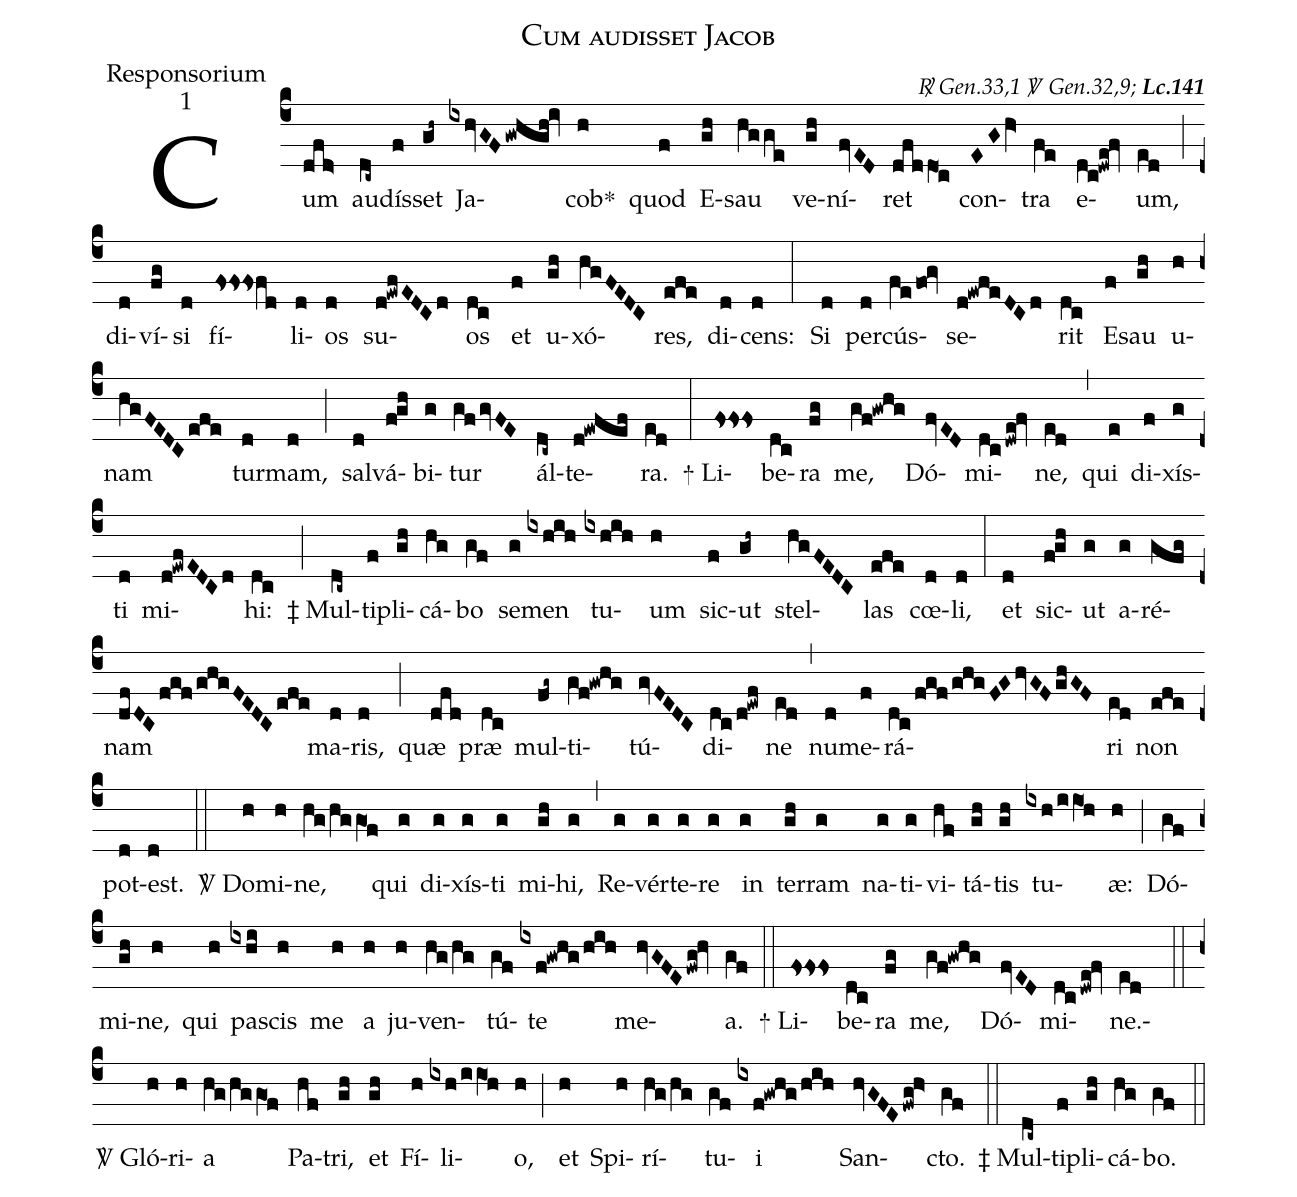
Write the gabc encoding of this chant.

name:Cum audisset Jacob;
office-part:Responsorium;
mode:1;
commentary:{\itshape\mdseries \Rbar\ Gen.33,1 \Vbar\ Gen.32,9;\/} {\bfseries Lc.141};
%%
(c4) Cum(dfd>) au(dc~)dís(f)set(gh~) Ja(ixhvGFgwhgh!iv)cob<sp>*</sp>(h) quod(f) E(gh)sau(hg/ge) ve(gh)ní(fvED)ret(dfddO1c) con(EGh>V)tra(fe) e(dc!dwe!fv)um,(ed) (;)
di(d)ví(fg)si(d) fí(fs/0fs/0fs/0fd)li(d)os(d) su(d!ewfEDCd)os(dc) et(f) u(gh)xó(hgFEDC)res,(efe) di(d)cens:(d) (:)
Si(d) per(d)cús(fefo0!gv)se(d!ewfeDCd)rit(dc) E(f)sau(gh) u(h)nam(hgFEDCefe) tur(d)mam,(d) (;)
sal(d)vá(f!gh)bi(g)tur(gfgvFE) ál(dc~)te(d!ewfef)ra.(ed) (:)
<sp>+</sp> Li(fs/0fs/0fs)be(dc)ra(fg) me,(gf!gwhg) Dó(fvED)mi(dcdwe!fv)ne,(ed) (,)
qui(e) di(f)xís(g)ti(d) mi(d!ewfEDCd)hi:(dc) (;)
<v>\ddag\ </v> Mul(dc~)ti(f)pli(gh)cá(hg)bo(gf) se(g)men(ixhih) tu(ixhih)um(h) sic(f)ut(gh~) stel(hgFEDC)las(efe) cœ(d)li,(d) (:)
et(d) sic(f!gh)ut(g) a(g)ré(gfg)nam(dfDCfgf/ghgFEDCefe) ma(d)ris,(d) (;)
quæ(dfd) præ(dc) mul(fg~)ti(gf!gwhg)tú(gvFEDC)di(dc/d!ewf)ne(ed) (,)
nu(d)me(f)rá(dc/fgf/ghgFGhvGFghGF)ri(ed) non(efe) pot(d)est.(d) (::)
<sp>V/</sp> Do(h)mi(h)ne,(hg/hggO1f) qui(g) di(g)xís(g)ti(g) mi(gh)hi,(g) (,)
Re(g)vér(g)te(g)re(g) in(g) ter(gh)ram(g) na(g)ti(g)vi(hf)tá(gh)tis(gh) tu(ixh/iiO1h)æ:(h) (;)
Dó(gf)mi(gh)ne,(h) qui(h) pa(ixhi)scis(h) me(h) a(h) ju(h)ven(hg/hg)tú(gf)te(ixf!gwhg/hih) me(hvGFEfwg!hv)a.(gf) (::)
<sp>+</sp> Li(fs/0fs/0fs)be(dc)ra(fg) me,(gf!gwhg) Dó(fvED)mi(dcdwe!fv)ne.(ed)(::)
<sp>V/</sp> Gló(h)ri(h)a(hg/hggO1f) Pa(hf)tri,(gh) et(gh) Fí(h)li(ixh/iiO1!h)o,(h) (;)
et(h) Spi(h)rí(hg/hg)tu(gf)i(ixf!gwhg/hih) San(hvGFEfwg!h>)cto.(gf) (::)
<v>\ddag\ </v> Mul(dc~)ti(f)pli(gh)cá(hg)bo.(gf) (::)
